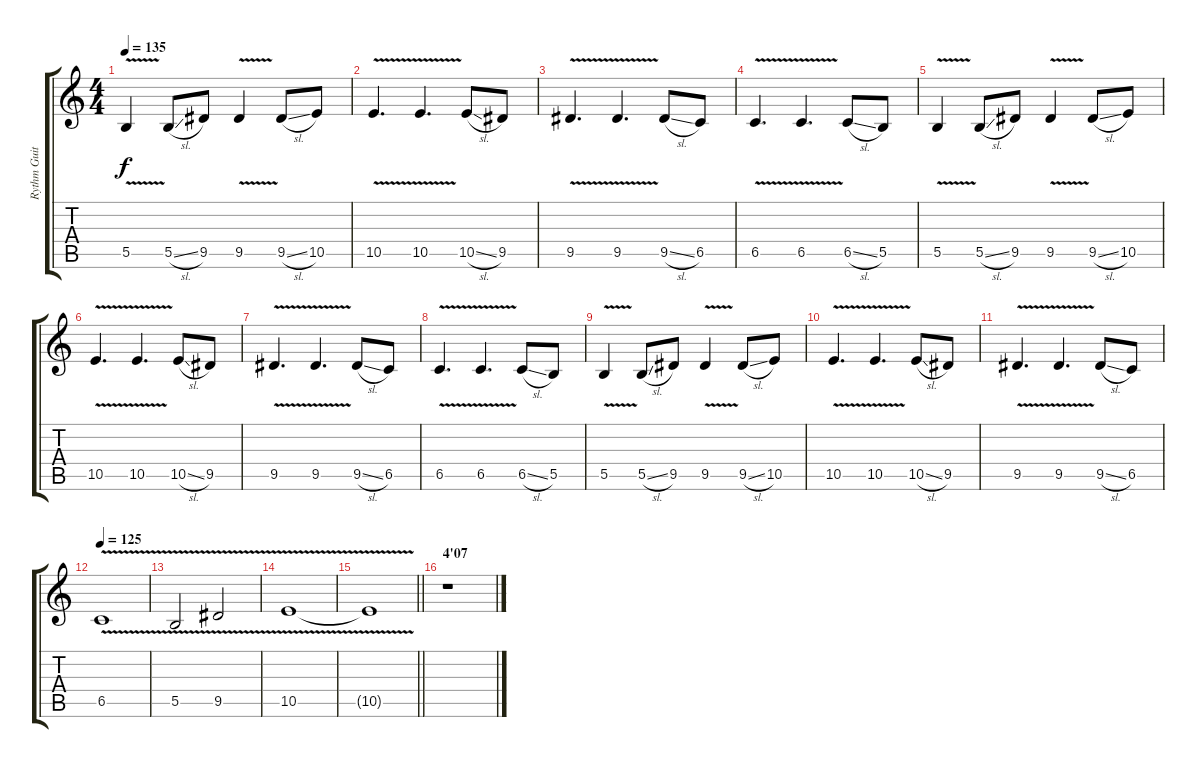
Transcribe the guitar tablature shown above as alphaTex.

\track ("Rythm Guitar" "Rythm Guit") {instrument distortionguitar}
\staff {score tabs}
\tuning (Db4 Ab3 E3 B2 Gb2 Db2) {hide}
\ts (4 4)
\tempo 135
\clef g2
\ks c
5.5{v}.4{dy f} 5.5{sl}.8{beam merge} 9.5.8 9.5{v}.4 9.5{sl}.8{beam merge} 10.5.8 |
10.5{v}.4{d} 10.5{v}.4{d} 10.5{sl}.8 9.5.8 |
9.5{v}.4{d} 9.5{v}.4{d} 9.5{sl}.8 6.5.8 |
6.5{v}.4{d} 6.5{v}.4{d} 6.5{sl}.8 5.5.8 |
5.5{v}.4 5.5{sl}.8{beam merge} 9.5.8 9.5{v}.4 9.5{sl}.8{beam merge} 10.5.8 |
10.5{v}.4{d} 10.5{v}.4{d} 10.5{sl}.8 9.5.8 |
9.5{v}.4{d} 9.5{v}.4{d} 9.5{sl}.8 6.5.8 |
6.5{v}.4{d} 6.5{v}.4{d} 6.5{sl}.8 5.5.8 |
5.5{v}.4 5.5{sl}.8{beam merge} 9.5.8 9.5{v}.4 9.5{sl}.8{beam merge} 10.5.8 |
10.5{v}.4{d} 10.5{v}.4{d} 10.5{sl}.8 9.5.8 |
9.5{v}.4{d} 9.5{v}.4{d} 9.5{sl}.8 6.5.8 |
\tempo 125
6.5{v}.1 |
5.5{v}.2 9.5{v}.2 |
10.5{v}.1 |
\barLineRight lightlight
10.5{t}.1 |
\section ("" "4'07")
r.1
